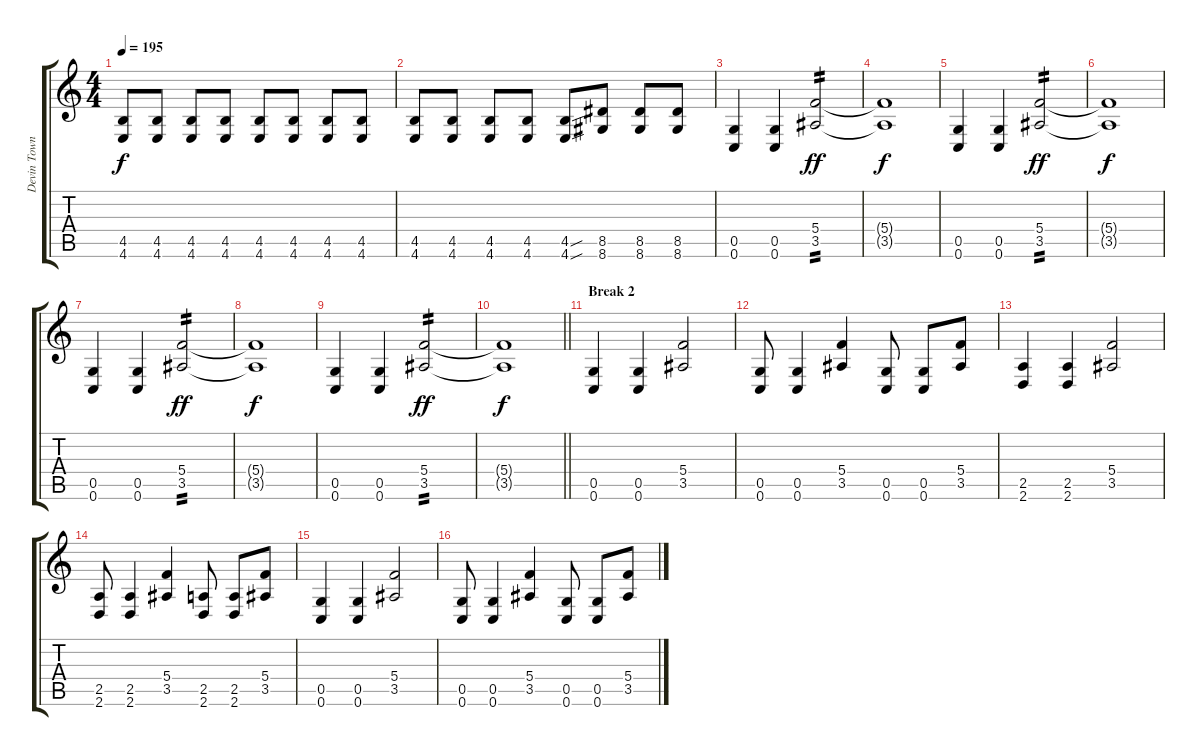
\track ("Devin Townsend" "Devin Town") {instrument overdrivenguitar}
\staff {score tabs}
\tuning (E4 C4 G3 C3 G2 C2) {hide}
\ts (4 4)
\tempo 195
\clef g2
\ks c
(4.5 4.6).8{dy f} (4.5 4.6).8 (4.5 4.6).8 (4.5 4.6).8 (4.5 4.6).8 (4.5 4.6).8 (4.5 4.6).8 (4.5 4.6).8 |
(4.5 4.6).8 (4.5 4.6).8 (4.5 4.6).8 (4.5 4.6).8 (4.5{sou} 4.6{sou}).8 (8.5 8.6).8 (8.5 8.6).8 (8.5 8.6).8 |
(0.5 0.6).4 (0.5 0.6).4 (5.4 3.5).2{tp 2 dy ff} |
(5.4{t} 3.5{t}).1{dy f} |
(0.5 0.6).4 (0.5 0.6).4 (5.4 3.5).2{tp 2 dy ff} |
(5.4{t} 3.5{t}).1{dy f} |
(0.5 0.6).4 (0.5 0.6).4 (5.4 3.5).2{tp 2 dy ff} |
(5.4{t} 3.5{t}).1{dy f} |
(0.5 0.6).4 (0.5 0.6).4 (5.4 3.5).2{tp 2 dy ff} |
\barLineRight lightlight
(5.4{t} 3.5{t}).1{dy f} |
\section ("" "Break 2")
(0.5 0.6).4 (0.5 0.6).4 (5.4 3.5).2 |
(0.5 0.6).8 (0.5 0.6).4 (5.4 3.5).4 (0.5 0.6).8 (0.5 0.6).8 (5.4 3.5).8 |
(2.5 2.6).4 (2.5 2.6).4 (5.4 3.5).2 |
(2.5 2.6).8 (2.5 2.6).4 (5.4 3.5).4 (2.5 2.6).8 (2.5 2.6).8 (5.4 3.5).8 |
(0.5 0.6).4 (0.5 0.6).4 (5.4 3.5).2 |
(0.5 0.6).8 (0.5 0.6).4 (5.4 3.5).4 (0.5 0.6).8 (0.5 0.6).8 (5.4 3.5).8
